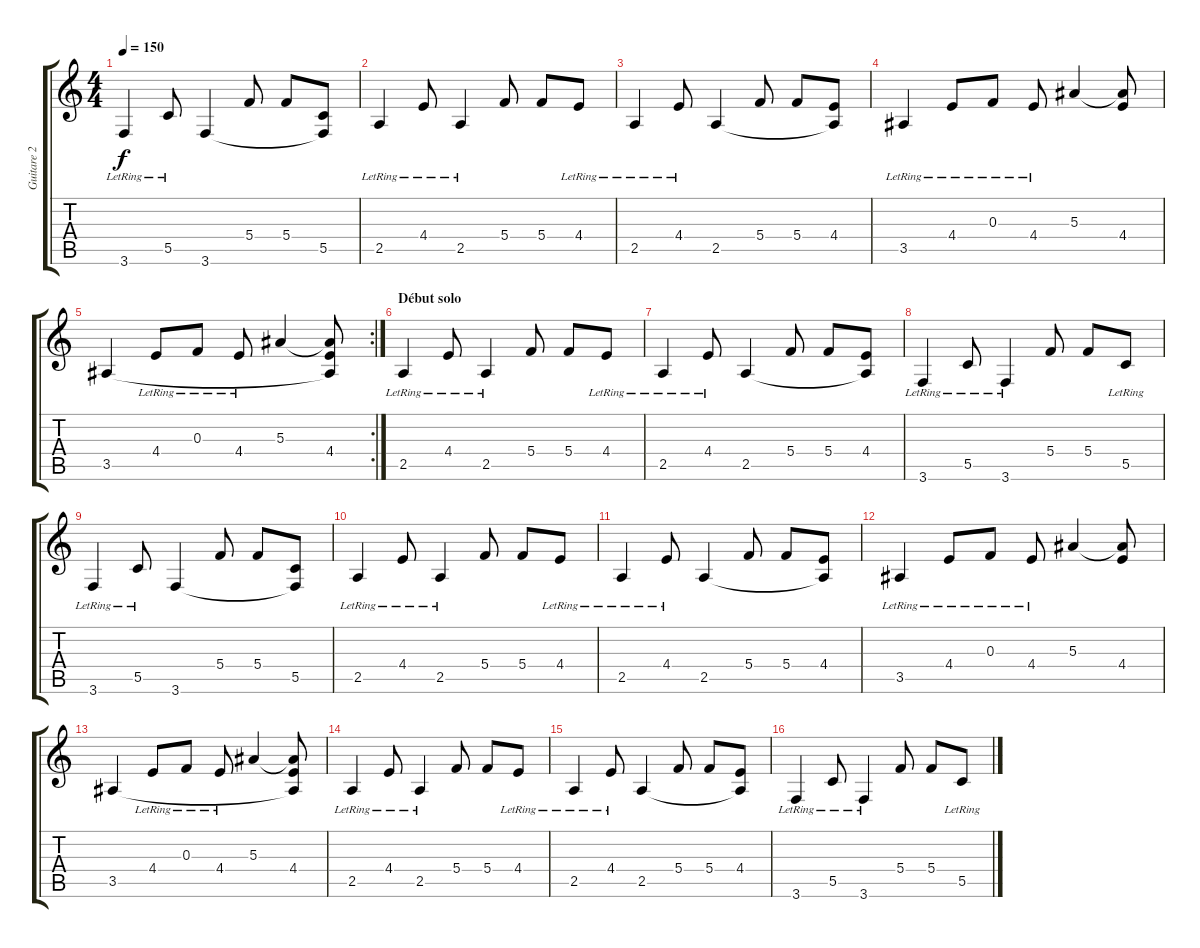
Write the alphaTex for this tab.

\track ("Guitare 2" "Guitare 2") {instrument distortionguitar}
\staff {score tabs}
\tuning (D4 A3 F3 C3 G2 D2) {hide}
\ts (4 4)
\tempo 150
\clef g2
\ks c
3.6{lr}.4{dy f} 5.5{lr}.8 3.6.4 5.4.8 5.4.8 (5.5 3.6{t}).8 |
2.5{lr}.4 4.4{lr}.8 2.5{lr}.4 5.4.8 5.4.8 4.4{lr}.8 |
2.5{lr}.4 4.4{lr}.8 2.5.4 5.4.8 5.4.8 (4.4 2.5{t}).8 |
3.5{lr}.4 4.4{lr}.8 0.3{lr}.8 4.4{lr}.8 5.3.4 (5.3{t} 4.4).8 |
\rc 2
3.5.4 4.4{lr}.8 0.3{lr}.8 4.4{lr}.8 5.3.4 (5.3{t} 4.4 3.5{t}).8 |
\section ("" "Début solo")
2.5{lr}.4 4.4{lr}.8 2.5{lr}.4 5.4.8 5.4.8 4.4{lr}.8 |
2.5{lr}.4 4.4{lr}.8 2.5.4 5.4.8 5.4.8 (4.4 2.5{t}).8 |
3.6{lr}.4 5.5{lr}.8 3.6{lr}.4 5.4.8 5.4.8 5.5{lr}.8 |
3.6{lr}.4 5.5{lr}.8 3.6.4 5.4.8 5.4.8 (5.5 3.6{t}).8 |
2.5{lr}.4 4.4{lr}.8 2.5{lr}.4 5.4.8 5.4.8 4.4{lr}.8 |
2.5{lr}.4 4.4{lr}.8 2.5.4 5.4.8 5.4.8 (4.4 2.5{t}).8 |
3.5{lr}.4 4.4{lr}.8 0.3{lr}.8 4.4{lr}.8 5.3.4 (5.3{t} 4.4).8 |
3.5.4 4.4{lr}.8 0.3{lr}.8 4.4{lr}.8 5.3.4 (5.3{t} 4.4 3.5{t}).8 |
2.5{lr}.4 4.4{lr}.8 2.5{lr}.4 5.4.8 5.4.8 4.4{lr}.8 |
2.5{lr}.4 4.4{lr}.8 2.5.4 5.4.8 5.4.8 (4.4 2.5{t}).8 |
3.6{lr}.4 5.5{lr}.8 3.6{lr}.4 5.4.8 5.4.8 5.5{lr}.8
